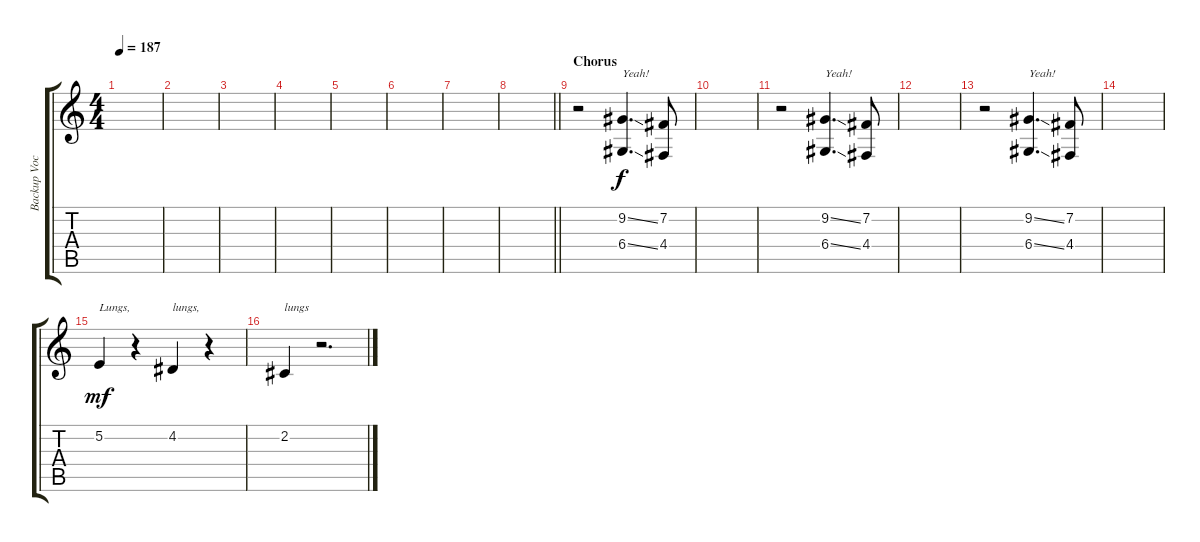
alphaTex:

\track ("Backup Vocals" "Backup Voc") {instrument bassoon}
\staff {score tabs}
\tuning (E4 B3 G3 D3 A2 E2) {hide}
\ts (4 4)
\tempo 187
\clef g2
\ks c
|
|
|
|
|
|
|
\barLineRight lightlight
|
\section ("" "Chorus")
r.2 (9.2{ss} 6.4{ss}).4{d txt "Yeah!"} (7.2 4.4).8 |
|
r.2 (9.2{ss} 6.4{ss}).4{d txt "Yeah!"} (7.2 4.4).8 |
|
r.2 (9.2{ss} 6.4{ss}).4{d txt "Yeah!"} (7.2 4.4).8 |
|
5.2.4{txt "Lungs," dy mf instrument bassoon} r.4 4.2.4{txt "lungs,"} r.4 |
2.2.4{txt "lungs"} r.2{d}
